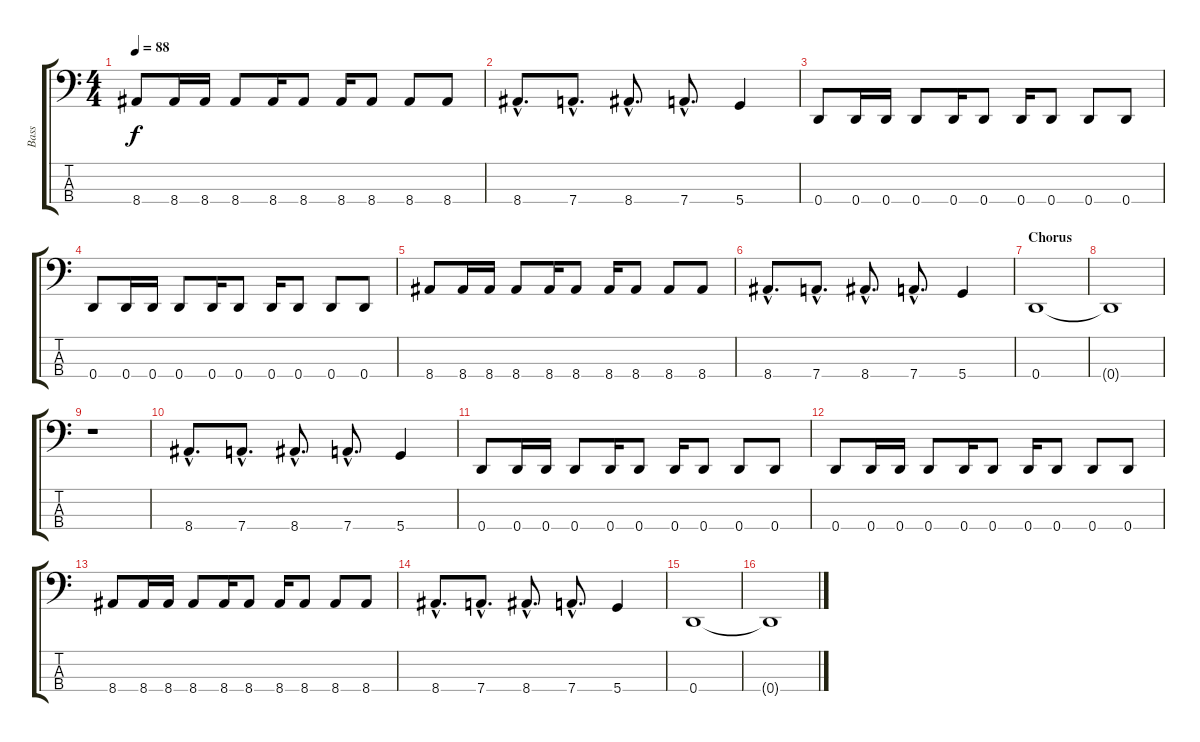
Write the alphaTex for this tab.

\track ("Bass" "Bass") {instrument acousticbass}
\staff {score tabs}
\tuning (G2 D2 A1 D1) {hide}
\ts (4 4)
\tempo 88
\clef f4
\ks c
8.4.8{dy f} 8.4.16 8.4.16 8.4.8 8.4.16 8.4.8 8.4.16 8.4.8 8.4.8 8.4.8 |
8.4{hac}.8{d} 7.4{hac}.8{d} 8.4{hac}.8{d} 7.4{hac}.8{d} 5.4.4 |
0.4.8 0.4.16 0.4.16 0.4.8 0.4.16 0.4.8 0.4.16 0.4.8 0.4.8 0.4.8 |
0.4.8 0.4.16 0.4.16 0.4.8 0.4.16 0.4.8 0.4.16 0.4.8 0.4.8 0.4.8 |
8.4.8 8.4.16 8.4.16 8.4.8 8.4.16 8.4.8 8.4.16 8.4.8 8.4.8 8.4.8 |
8.4{hac}.8{d} 7.4{hac}.8{d} 8.4{hac}.8{d} 7.4{hac}.8{d} 5.4.4 |
\section ("" "Chorus")
0.4.1 |
0.4{t}.1 |
r.1 |
8.4{hac}.8{d} 7.4{hac}.8{d} 8.4{hac}.8{d} 7.4{hac}.8{d} 5.4.4 |
0.4.8 0.4.16 0.4.16 0.4.8 0.4.16 0.4.8 0.4.16 0.4.8 0.4.8 0.4.8 |
0.4.8 0.4.16 0.4.16 0.4.8 0.4.16 0.4.8 0.4.16 0.4.8 0.4.8 0.4.8 |
8.4.8 8.4.16 8.4.16 8.4.8 8.4.16 8.4.8 8.4.16 8.4.8 8.4.8 8.4.8 |
8.4{hac}.8{d} 7.4{hac}.8{d} 8.4{hac}.8{d} 7.4{hac}.8{d} 5.4.4 |
0.4.1 |
0.4{t}.1
